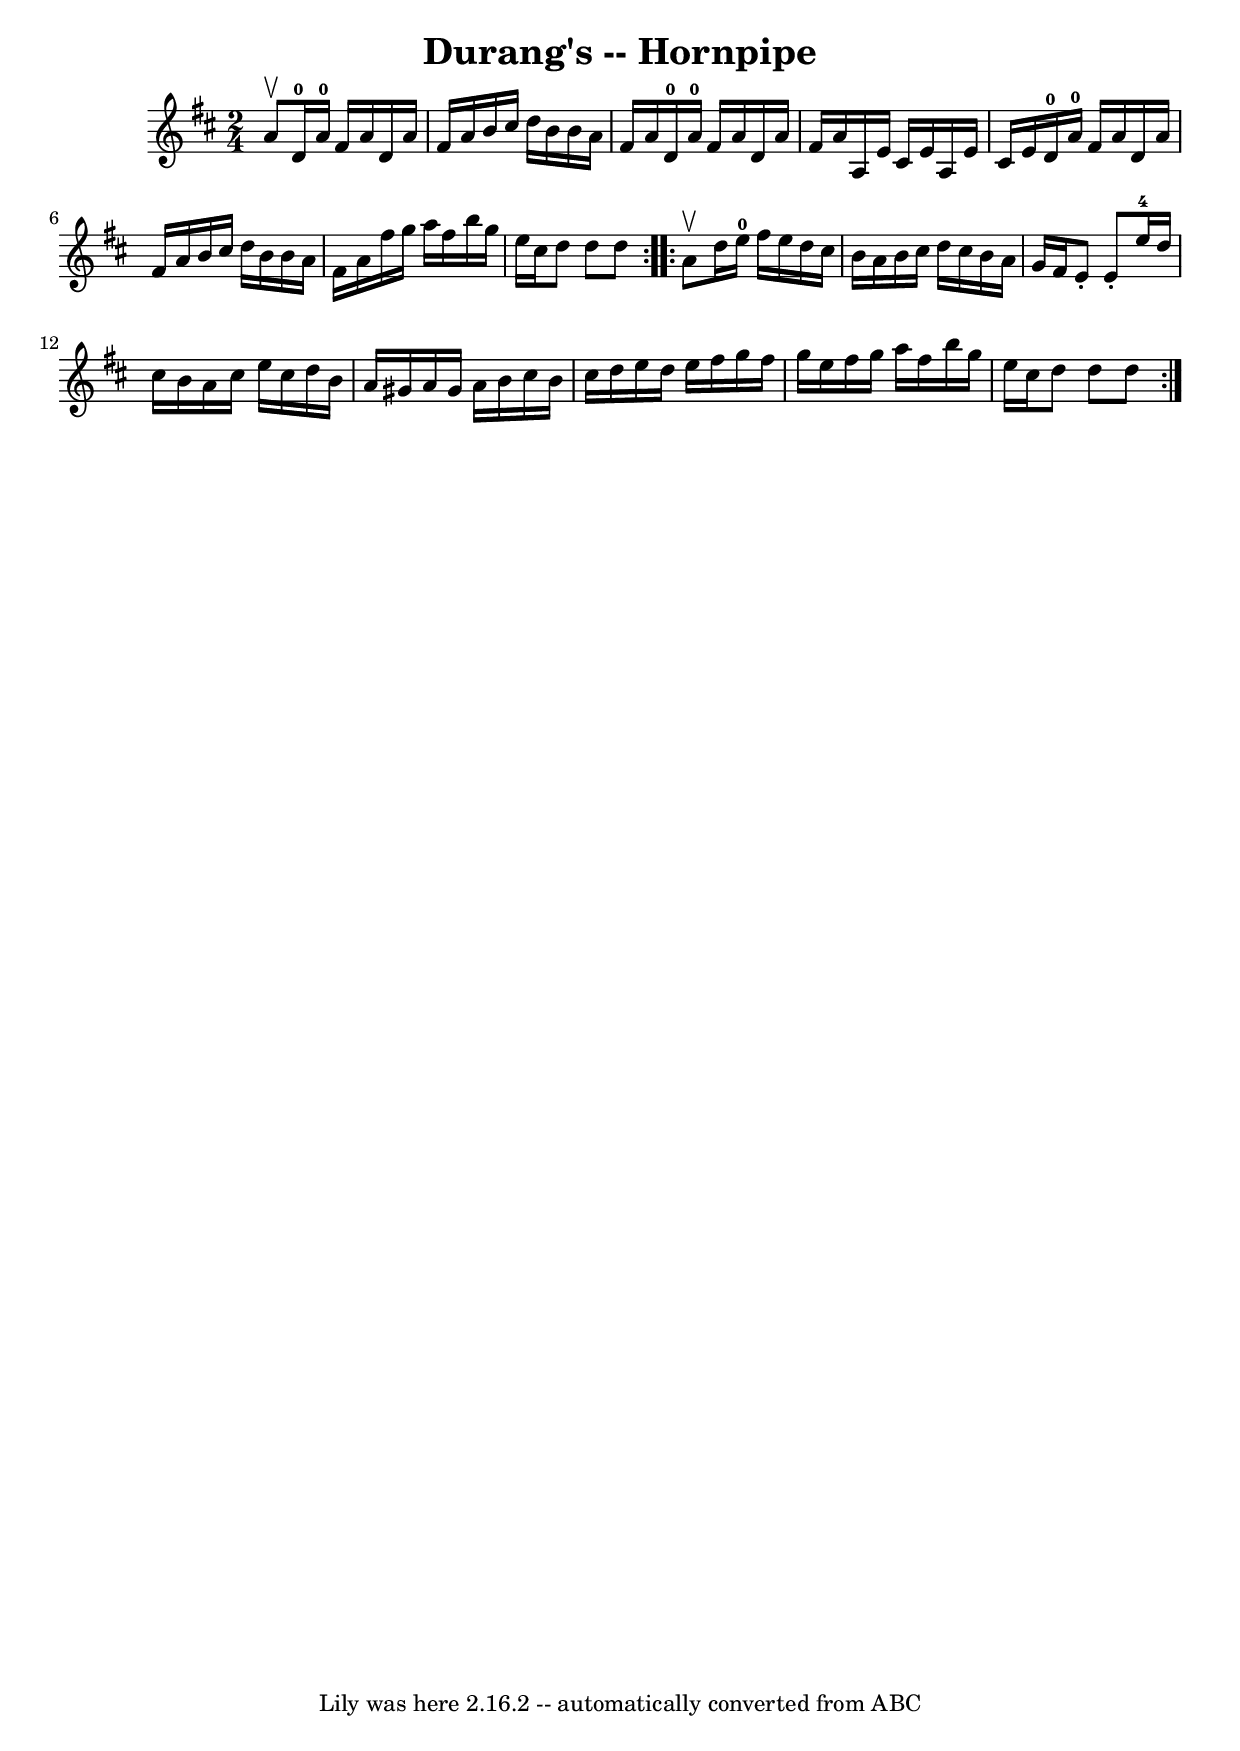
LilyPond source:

\version "2.7.40"
\include "Mammoth.ily"
\header {
	%% book = "Cole's 1000 Fiddle Tunes"
	crossRefNumber = "1"
	footnotes = ""
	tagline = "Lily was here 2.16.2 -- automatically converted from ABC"
	title = "Durang's -- Hornpipe"
}
voicedefault =  {


\repeat volta 2 {
\time 2/4 
\key d \major a'8^\upbow |
 d'16-0 a'16-0 fis'16 
 a'16 d'16 a'16 fis'16 a'16  |
 b'16 cis''16 d''16  
 b'16 b'16 a'16 fis'16 a'16  |
 d'16-0 a'16-0  
 fis'16 a'16 d'16 a'16 fis'16 a'16  |
 a16 e'16    
cis'16 e'16 a16 e'16 cis'16 e'16  |
 d'16-0   
a'16-0 fis'16 a'16 d'16 a'16 fis'16 a'16  |
 b'16   
 cis''16 d''16 b'16 b'16 a'16 fis'16 a'16  |
     
|
 fis''16 g''16 a''16 fis''16 b''16 g''16 e''16    
cis''16  |
 d''8 d''8 d''8  }     \repeat volta 2 { a'8^\upbow 
|
 d''16 e''16-0 fis''16 e''16 d''16 cis''16 b'16   
 a'16  |
 b'16 cis''16 d''16 cis''16 b'16 a'16 g'16   
 fis'16  |
 e'8 -. e'8 -. e''16-4 d''16 cis''16 b'16  
|
 a'16 cis''16 e''16 cis''16 d''16 b'16 a'16    
gis'16  |
 a'16 gis'16 a'16 b'16 cis''16 b'16    
cis''16 d''16  |
 e''16 d''16 e''16 fis''16 g''16    
fis''16 g''16 e''16  |
 fis''16 g''16 a''16 fis''16    
b''16 g''16 e''16 cis''16  |
 d''8 d''8 d''8  }   
}

\score{
    <<

	\context Staff="default"
	{
	    \voicedefault 
	}

    >>
	\layout {
	}
	\midi {}
}
